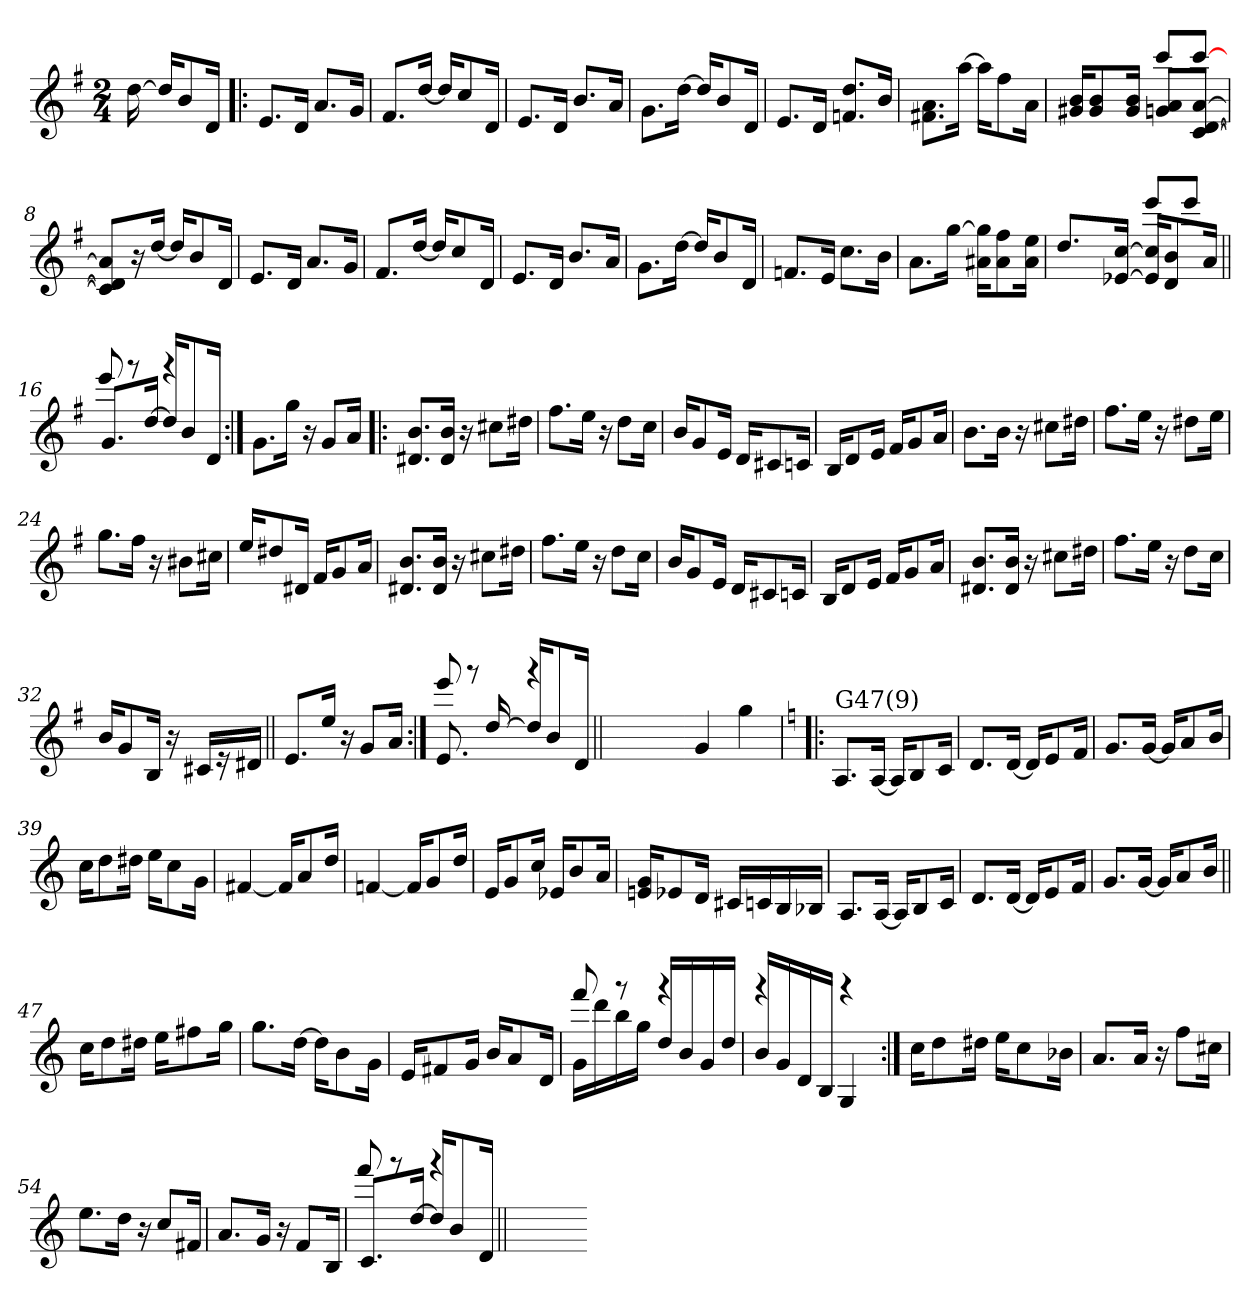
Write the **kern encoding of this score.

**kern
*part1
*staff1
*clefG2
*k[f#]
*G:
*M2/4
=
[16dd\
16dd/KL]
8b/
16d/Jk
=1!|:
8.e/L
16d/Jk
8.a/L
16g/Jk
=2
8.f#/L
[16dd/Jk
16dd/KL]
8cc/
16d/Jk
=3
8.e/L
16d/Jk
8.b/L
16a/Jk
=4
8.g\L
[16dd\Jk
16dd/KL]
8b/
16d/Jk
!!LO:LB:g=z
=5
8.e/L
16d/Jk
8.fn/ 8.dd/L
16b/Jk
=6
8.f#X\ 8.a\L
[16aa\Jk
16aa\KL]
8ff#\
16a\Jk
=7
*^
*	*^
16g#X/ 16b/KL	16ryy	4ryy
8g#/ 8b/	16ryy	.
.	16ryy	.
16g#/ 16b/Jk	16ryy	.
8gn/ 8a/L	16ryy	8ccc!/L
.	16ryy	.
[<8c/ [>8d/ [>8a/J	16ryy	[>8ccc!/J
.	16ryy	.
*v	*v	*v
=8
8c/] 8d/] 8a/]L
16r
[16dd/Jk
16dd/KL]
8b/
16d/Jk
=9
8.e/L
16d/Jk
8.a/L
16g/Jk
!!LO:LB:g=z
=10
8.f#/L
[16dd/Jk
16dd/KL]
8cc/
16d/Jk
=11
8.e/L
16d/Jk
8.b/L
16a/Jk
=12
8.g\L
[16dd\Jk
16dd/KL]
8b/
16d/Jk
=13
8.fn/L
16e/Jk
8.cc\L
16b\Jk
=14
8.a\L
[16gg\Jk
16a#X\ 16gg\]KL
8a#\ 8ff#\
16a#\ 16ee\Jk
!!LO:LB:g=z
=15
*^
*	*^
8.dd/L	16ryy	4ryy
.	16ryy	.
.	16ryy	.
[>16e-X/ [>16cc/Jk	16ryy	.
16e-/] 16cc/]KL	16ryy	8eee!/L
8d/ 8b/	16ryy	.
.	16ryy	8eee!/J
16a/Jk	16ryy	.
*	*v	*v
=16||	=16||
8.g/L	8eee!/
.	8rfff
[>16dd/Jk	.
16dd/KL]	4rfff
8b/	.
16d/Jk	.
*v	*v
=17:|!
8.g\L
16gg\Jk
16r
8g/L
16a/Jk
=18!|:
8.d#X/ 8.b/L
16d#/ 16b/Jk
16r
8cc#X\L
16dd#X\Jk
=19
8.ff#\L
16ee\Jk
16r
8dd\L
16cc\Jk
!!LO:LB:g=z
=20
16b/KL
8g/
16e/Jk
16d/KL
8c#X/
16cn/Jk
=21
16B/KL
8d/
16e/Jk
16f#/KL
8g/
16a/Jk
=22
8.b\L
16b\Jk
16r
8cc#X\L
16dd#X\Jk
=23
8.ff#\L
16ee\Jk
16r
8dd#X\L
16ee\Jk
=24
8.gg\L
16ff#\Jk
16r
8b#X\L
16cc#X\Jk
!!LO:LB:g=z
=25
16ee/KL
8dd#X/
16d#X/Jk
16f#/KL
8g/
16a/Jk
=26
8.d#X/ 8.b/L
16d#/ 16b/Jk
16r
8cc#X\L
16dd#X\Jk
=27
8.ff#\L
16ee\Jk
16r
8dd\L
16cc\Jk
=28
16b/KL
8g/
16e/Jk
16d/KL
8c#X/
16cn/Jk
=29
16B/KL
8d/
16e/Jk
16f#/KL
8g/
16a/Jk
!!LO:LB:g=z
=30
8.d#X/ 8.b/L
16d#/ 16b/Jk
16r
8cc#X\L
16dd#X\Jk
=31
8.ff#\L
16ee\Jk
16r
8dd\L
16cc\Jk
=32
16b/KL
8g/
16B/Jk
16r
16c#X/KL
16r
16d#X/Jk
=33||
8.e/L
16ee/Jk
16r
8g/L
16a/Jk
=34:|!
*^
8.e/	8eee!/
.	8rfff
[>16dd/	.
16dd/KL]	4rfff
8b/	.
16d/Jk	.
*v	*v
=34X1||
*stria0
2ryy
!!LO:LB:g=z
=35-
*stria5
4g/
4gg\
=36!|:
*k[]
*C:
!LO:TX:a:t=G47(9)
8.A/L
[16A/Jk
16A/KL]
8B/
16c/Jk
=37
8.d/L
[16d/Jk
16d/KL]
8e/
16f/Jk
=38
8.g/L
[16g/Jk
16g/KL]
8a/
16b/Jk
=39
16cc\KL
8dd\
16dd#X\Jk
16ee\KL
8cc\
16g\Jk
=40
[4f#X/
16f#/KL]
8a/
16dd/Jk
!!LO:LB:g=z
=41
[4fn/
16f/KL]
8g/
16dd/Jk
=42
16e/KL
8g/
16cc/Jk
16e-X/KL
8b/
16a/Jk
=43
16en/ 16g/KL
8e-X/
16d/Jk
16c#X/LL
16cn/
16B/
16B-X/JJ
=44
8.A/L
[16A/Jk
16A/KL]
8B/
16c/Jk
=45
8.d/L
[16d/Jk
16d/KL]
8e/
16f/Jk
=46
8.g/L
[16g/Jk
16g/KL]
8a/
16b/Jk
!!LO:LB:g=z
=47||
16cc\KL
8dd\
16dd#X\Jk
16ee\KL
8ff#X\
16gg\Jk
=48
8.gg\L
[16dd\Jk
16dd\KL]
8b\
16g\Jk
=49
16e/KL
8f#X/
16g/Jk
16b/KL
8a/
16d/Jk
=50
*^
16g\LL	8fff!/
16ddd\	.
16bb\	8rggg
16gg\JJ	.
16dd/LL	4rggg
16b/	.
16g/	.
16dd/JJ	.
=51	=51
16b/LL	4rggg
16g/	.
16d/	.
16B/JJ	.
4G/	4rggg
!!LO:LB:g=z	!!
=52:|!	=52:|!
16cc\KL	8ryy
8dd\	.
.	8ryy
16dd#X\Jk	.
16ee\KL	16ryy
8cc\	16ryy
.	16ryy
16b-X\Jk	16ryy
*v	*v
=53
8.a/L
16a/Jk
16r
8ff\L
16cc#X\Jk
=54
8.ee\L
16dd\Jk
16r
8cc/L
16f#X/Jk
=55
8.a/L
16g/Jk
16r
8f/L
16B/Jk
=56
*^
8.c/L	8fff!/
.	8rggg
[>16dd/Jk	.
16dd/KL]	4rggg
8b/	.
16d/Jk	.
*v	*v
=57||
*stria0
2ryy
=-
*-
